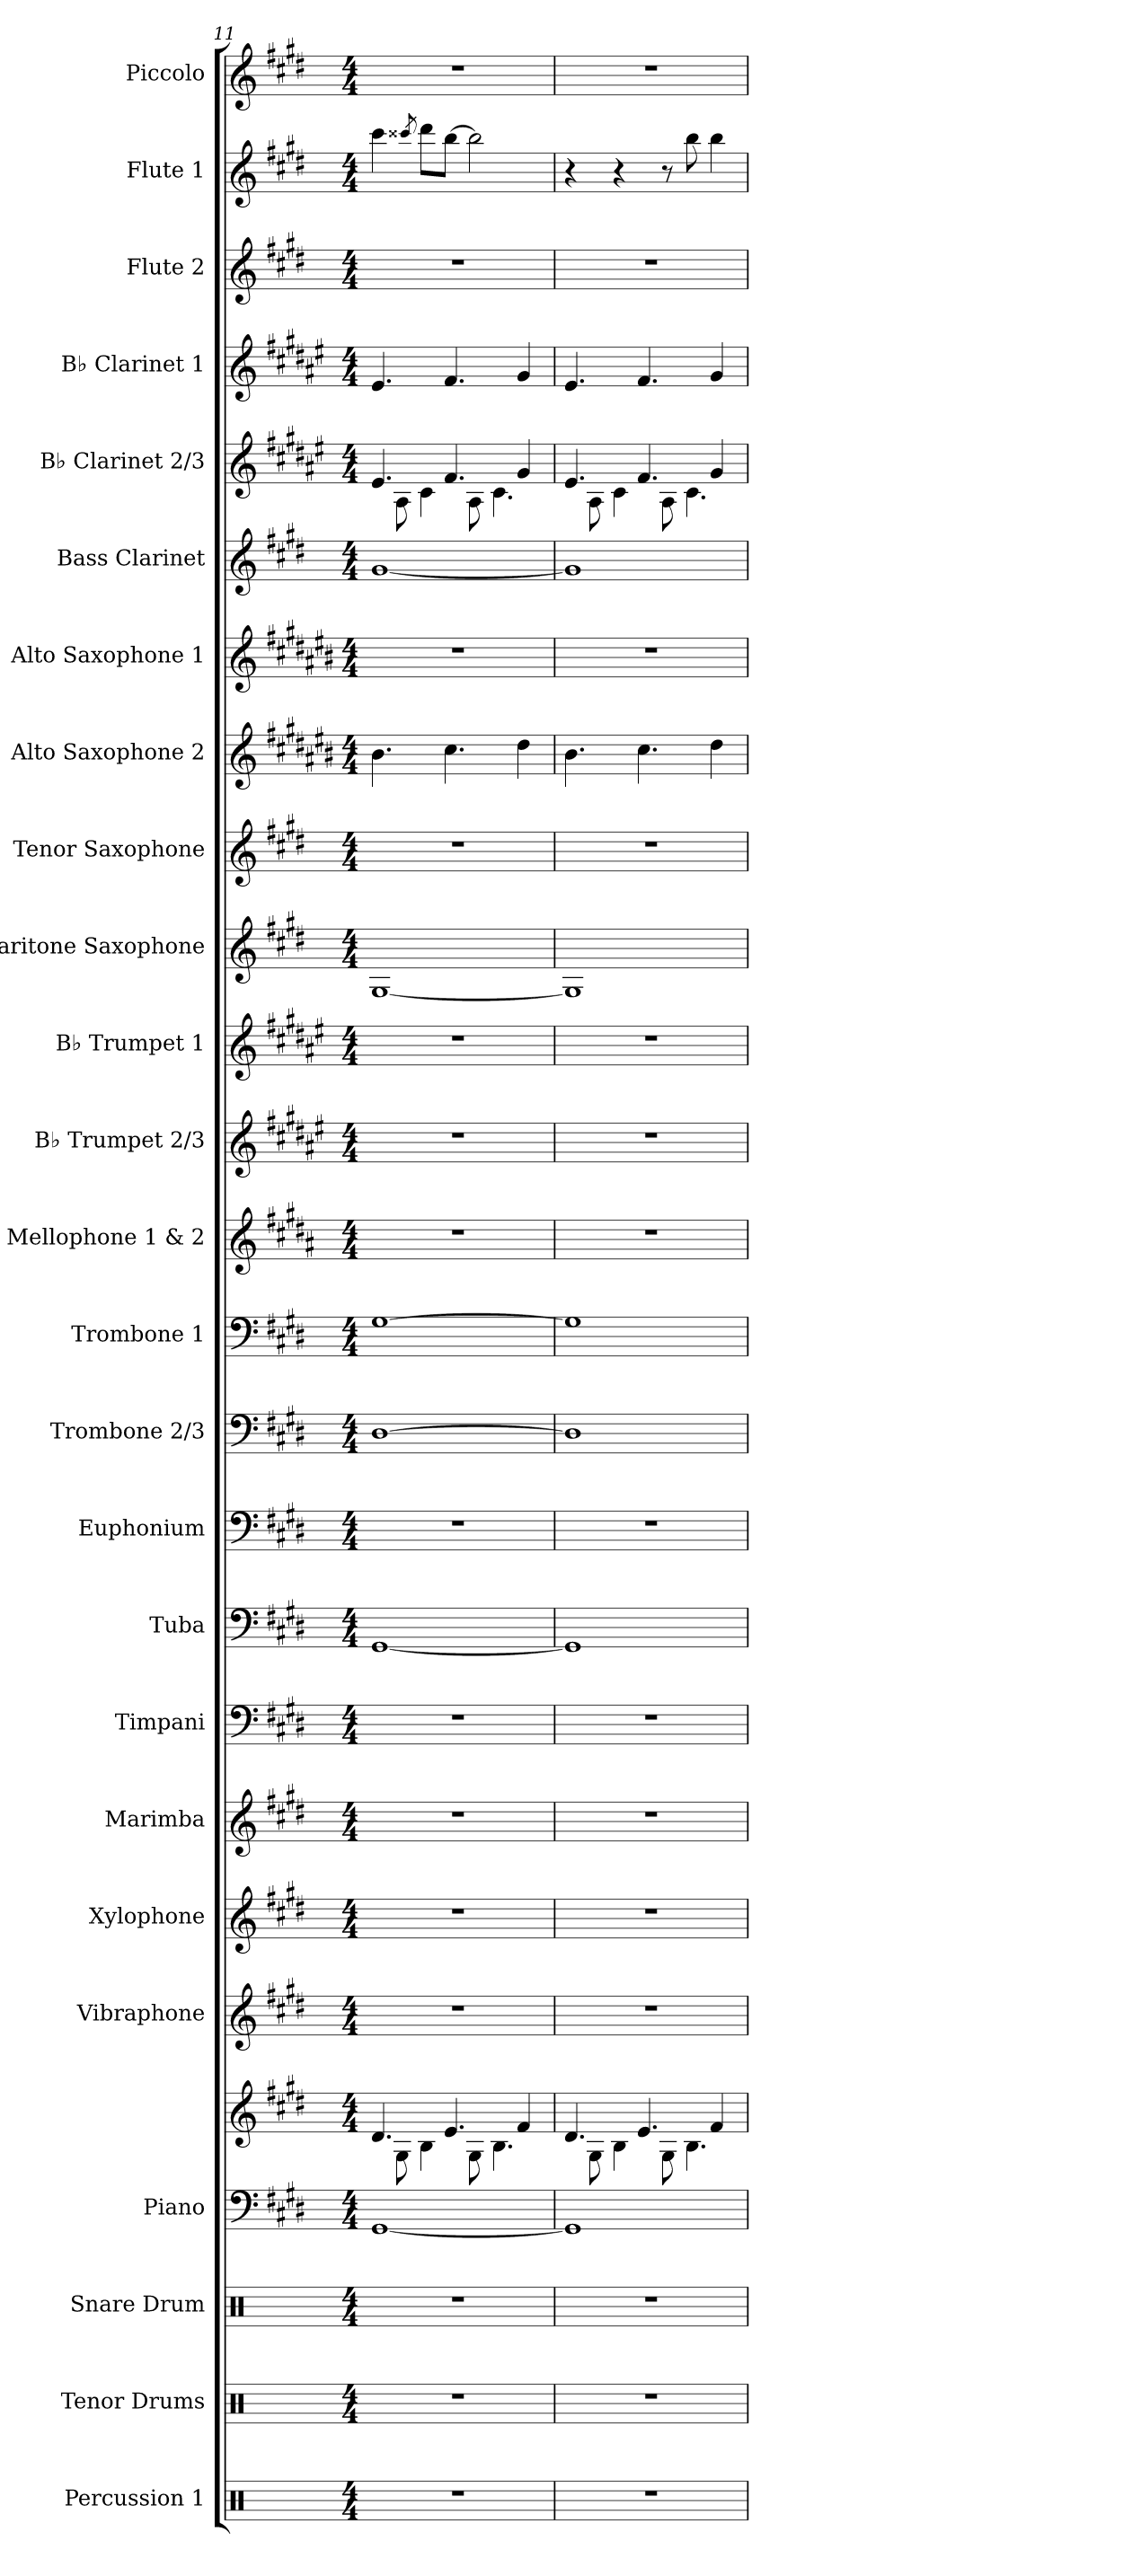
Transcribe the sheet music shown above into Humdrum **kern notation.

**kern	**kern	**kern	**kern	**kern	**kern	**kern	**kern	**kern	**kern	**kern	**kern	**kern	**kern	**kern	**kern	**kern	**kern	**kern	**kern	**kern	**kern	**kern	**kern	**kern	**kern
*part25	*part24	*part23	*part22	*part22	*part21	*part20	*part19	*part18	*part17	*part16	*part15	*part14	*part13	*part12	*part11	*part10	*part9	*part8	*part7	*part6	*part5	*part4	*part3	*part2	*part1
*staff26	*staff25	*staff24	*staff23	*staff22	*staff21	*staff20	*staff19	*staff18	*staff17	*staff16	*staff15	*staff14	*staff13	*staff12	*staff11	*staff10	*staff9	*staff8	*staff7	*staff6	*staff5	*staff4	*staff3	*staff2	*staff1
*I"Percussion 1	*I"Tenor Drums	*I"Snare Drum	*I"Piano	*	*I"Vibraphone	*I"Xylophone	*I"Marimba	*I"Timpani	*I"Tuba	*I"Euphonium	*I"Trombone 2/3	*I"Trombone 1	*I"Mellophone 1 &amp; 2	*I"B♭ Trumpet 2/3	*I"B♭ Trumpet 1	*I"Baritone Saxophone	*I"Tenor Saxophone	*I"Alto Saxophone 2	*I"Alto Saxophone 1	*I"Bass Clarinet	*I"B♭ Clarinet 2/3	*I"B♭ Clarinet 1	*I"Flute 2	*I"Flute 1	*I"Piccolo
*I'Perc. 1	*I'T.D.	*I'S.D.	*I'Pno.	*	*I'Vib.	*I'Xyl.	*I'Mrm.	*I'Timp.	*I'Tba.	*I'Euph.	*I'Tbn. 2/3	*I'Tbn. 1	*I'Mello. 1/2	*I'B♭ Tpt. 2/3	*I'B♭ Tpt. 1	*I'Bar. Sax.	*I'T. Sax.	*I'A. Sax. 2	*I'A. Sax. 1	*I'B. Cl.	*I'B♭ Cl. 2/3	*I'B♭ Cl. 1	*I'Fl. 2	*I'Fl. 1	*I'Picc.
!!LO:PB:g=z
*clefX	*clefX	*clefX	*clefF4	*clefG2	*clefG2	*clefG2	*clefG2	*clefF4	*clefF4	*clefF4	*clefF4	*clefF4	*clefG2	*clefG2	*clefG2	*clefG2	*clefG2	*clefG2	*clefG2	*clefG2	*clefG2	*clefG2	*clefG2	*clefG2	*clefG2
*	*	*	*	*	*	*ITrd-7c-12	*	*	*	*	*	*	*ITrd4c7	*ITrd1c2	*ITrd1c2	*ITrd12c21	*ITrd8c14	*ITrd5c9	*ITrd5c9	*ITrd8c14	*ITrd1c2	*ITrd1c2	*	*	*ITrd-7c-12
*k[]	*k[]	*k[]	*k[f#c#g#d#]	*k[f#c#g#d#]	*k[f#c#g#d#]	*k[f#c#g#d#]	*k[f#c#g#d#]	*k[f#c#g#d#]	*k[f#c#g#d#]	*k[f#c#g#d#]	*k[f#c#g#d#]	*k[f#c#g#d#]	*k[f#c#g#d#]	*k[f#c#g#d#]	*k[f#c#g#d#]	*k[f#c#g#d#]	*k[f#c#g#d#]	*k[f#c#g#d#]	*k[f#c#g#d#]	*k[f#c#g#d#]	*k[f#c#g#d#]	*k[f#c#g#d#]	*k[f#c#g#d#]	*k[f#c#g#d#]	*k[f#c#g#d#]
*M4/4	*M4/4	*M4/4	*M4/4	*M4/4	*M4/4	*M4/4	*M4/4	*M4/4	*M4/4	*M4/4	*M4/4	*M4/4	*M4/4	*M4/4	*M4/4	*M4/4	*M4/4	*M4/4	*M4/4	*M4/4	*M4/4	*M4/4	*M4/4	*M4/4	*M4/4
=11	=11	=11	=11	=11	=11	=11	=11	=11	=11	=11	=11	=11	=11	=11	=11	=11	=11	=11	=11	=11	=11	=11	=11	=11	=11
*	*	*	*	*^	*	*	*	*	*	*	*	*	*	*	*	*	*	*	*	*	*^	*	*	*	*
1r	1r	1r	[1GG#	4.d#/	8ryy	1r	1r	1r	1r	[1GG#	1r	[1D#	[1G#	1r	1r	1r	[1GG#	1r	4.d#\	1r	[1G#	4.d#/	8ryy	4.d#/	1r	4ccc#\	1r
.	.	.	.	.	8G#\	.	.	.	.	.	.	.	.	.	.	.	.	.	.	.	.	.	8G#\	.	.	.	.
.	.	.	.	.	.	.	.	.	.	.	.	.	.	.	.	.	.	.	.	.	.	.	.	.	.	8qccc##X/	.
.	.	.	.	.	4B\	.	.	.	.	.	.	.	.	.	.	.	.	.	.	.	.	.	4B\	.	.	8ddd#\L	.
.	.	.	.	4.e/	.	.	.	.	.	.	.	.	.	.	.	.	.	.	4.e\	.	.	4.e/	.	4.e/	.	[8bb\J	.
.	.	.	.	.	8G#\	.	.	.	.	.	.	.	.	.	.	.	.	.	.	.	.	.	8G#\	.	.	2bb\]	.
.	.	.	.	.	4.B\	.	.	.	.	.	.	.	.	.	.	.	.	.	.	.	.	.	4.B\	.	.	.	.
.	.	.	.	4f#/	.	.	.	.	.	.	.	.	.	.	.	.	.	.	4f#\	.	.	4f#/	.	4f#/	.	.	.
=12	=12	=12	=12	=12	=12	=12	=12	=12	=12	=12	=12	=12	=12	=12	=12	=12	=12	=12	=12	=12	=12	=12	=12	=12	=12	=12	=12
1r	1r	1r	1GG#]	4.d#/	8ryy	1r	1r	1r	1r	1GG#]	1r	1D#]	1G#]	1r	1r	1r	1GG#]	1r	4.d#\	1r	1G#]	4.d#/	8ryy	4.d#/	1r	4r	1r
.	.	.	.	.	8G#\	.	.	.	.	.	.	.	.	.	.	.	.	.	.	.	.	.	8G#\	.	.	.	.
.	.	.	.	.	4B\	.	.	.	.	.	.	.	.	.	.	.	.	.	.	.	.	.	4B\	.	.	4r	.
.	.	.	.	4.e/	.	.	.	.	.	.	.	.	.	.	.	.	.	.	4.e\	.	.	4.e/	.	4.e/	.	.	.
.	.	.	.	.	8G#\	.	.	.	.	.	.	.	.	.	.	.	.	.	.	.	.	.	8G#\	.	.	8r	.
.	.	.	.	.	4.B\	.	.	.	.	.	.	.	.	.	.	.	.	.	.	.	.	.	4.B\	.	.	8bb\	.
.	.	.	.	4f#/	.	.	.	.	.	.	.	.	.	.	.	.	.	.	4f#\	.	.	4f#/	.	4f#/	.	4bb\	.
*	*	*	*	*v	*v	*	*	*	*	*	*	*	*	*	*	*	*	*	*	*	*	*v	*v	*	*	*	*
=	=	=	=	=	=	=	=	=	=	=	=	=	=	=	=	=	=	=	=	=	=	=	=	=	=
*-	*-	*-	*-	*-	*-	*-	*-	*-	*-	*-	*-	*-	*-	*-	*-	*-	*-	*-	*-	*-	*-	*-	*-	*-	*-
